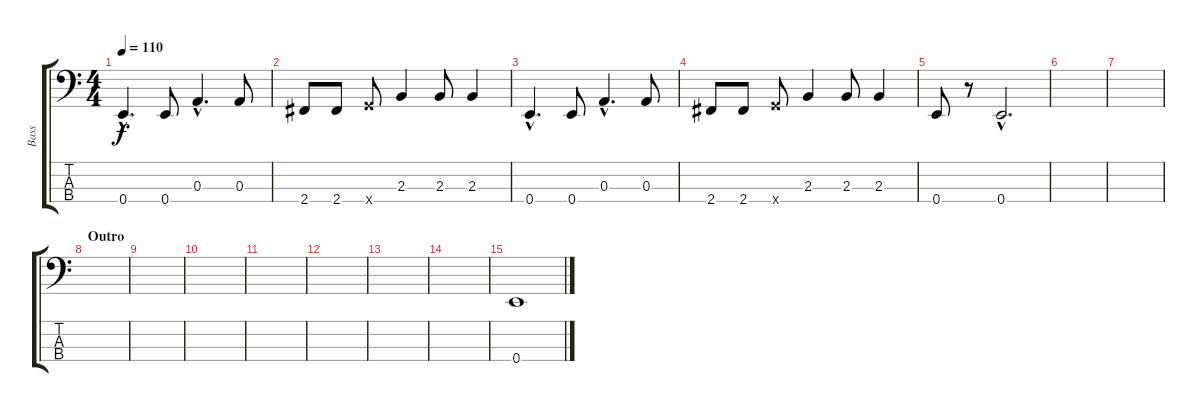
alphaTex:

\track ("Bass" "Bass") {instrument electricbassfinger}
\staff {score tabs}
\tuning (G2 D2 A1 E1) {hide}
\ts (4 4)
\tempo 110
\clef f4
\ks c
0.4{hac}.4{d dy f} 0.4.8 0.3{hac}.4{d} 0.3.8 |
2.4.8 2.4.8 3.4{x}.8 2.3.4 2.3.8 2.3.4 |
0.4{hac}.4{d} 0.4.8 0.3{hac}.4{d} 0.3.8 |
2.4.8 2.4.8 3.4{x}.8 2.3.4 2.3.8 2.3.4 |
0.4.8 r.8 0.4{hac}.2{d} |
|
|
\section ("" "Outro")
|
|
|
|
|
|
|
0.4.1
